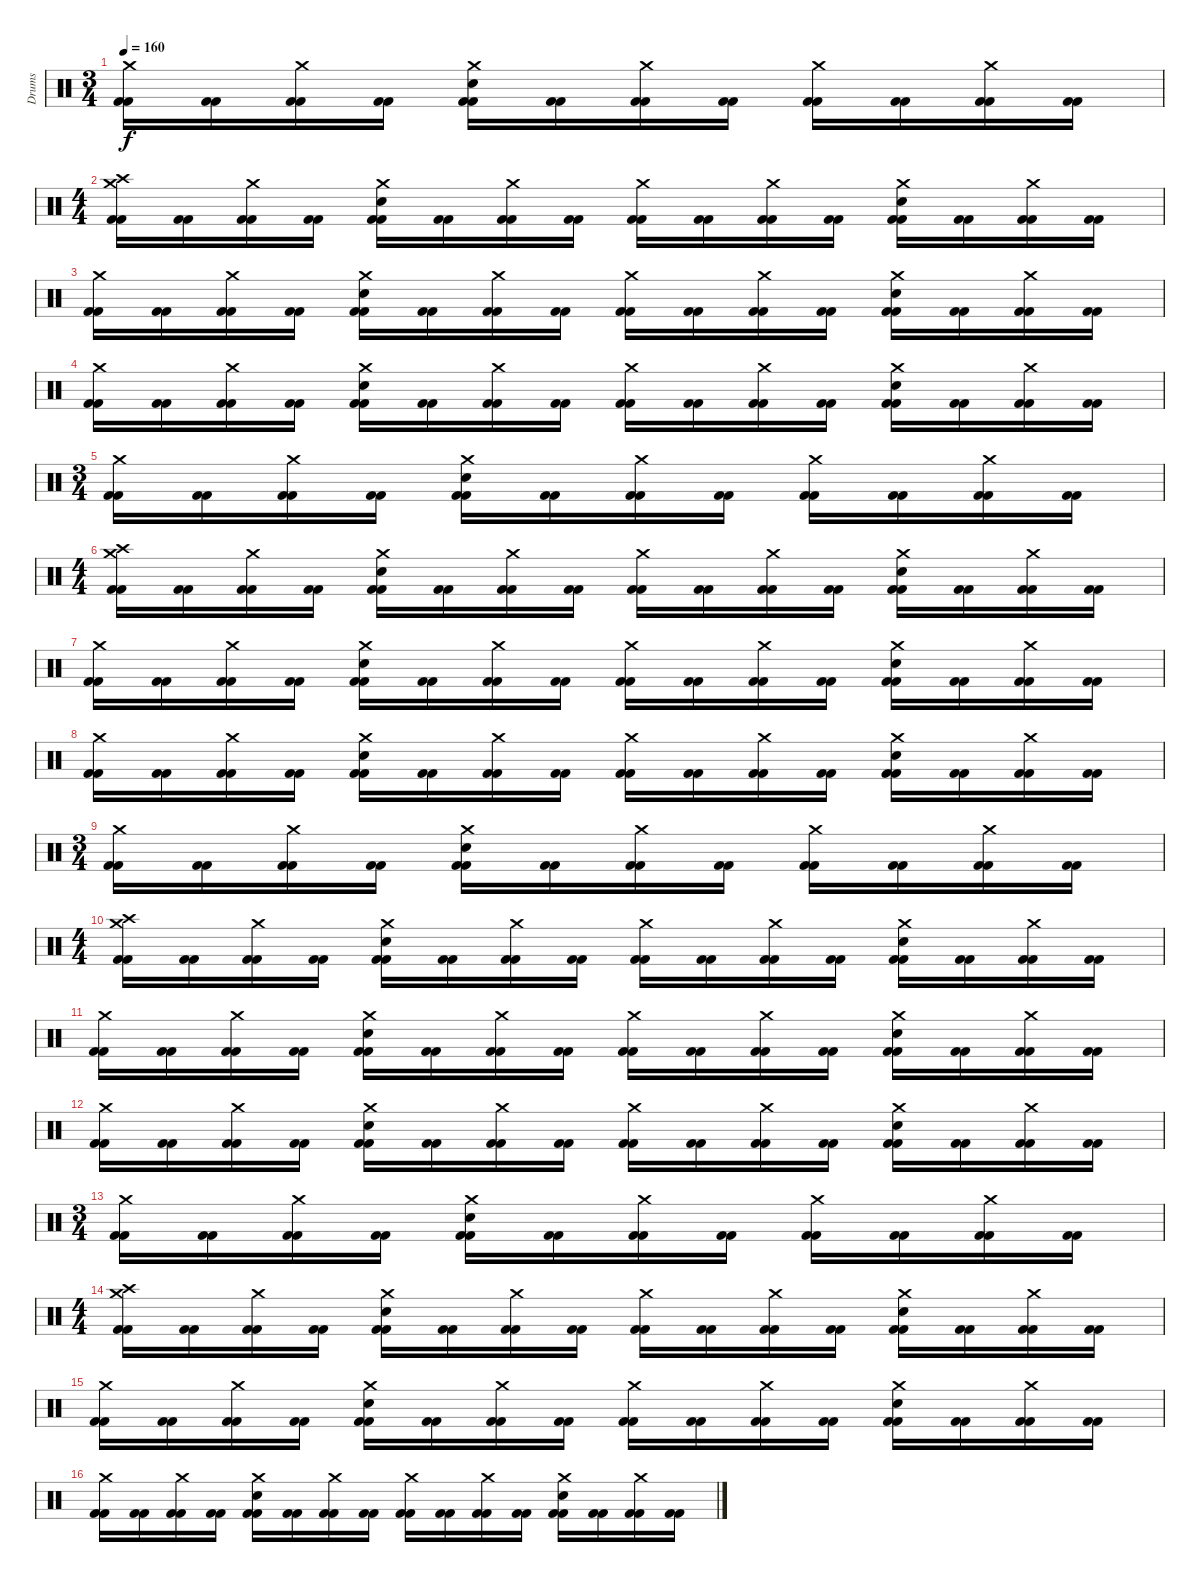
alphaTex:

\track ("Drums" "Drums") {instrument percussion}
\staff {score}
\articulation defaults
\ts (3 4)
\tempo 160
\clef neutral
\ks c
("Kick (hit) 2" "Crash medium (hit)" "Kick (hit) 2").16{dy f} ("Kick (hit) 2" "Kick (hit) 2").16 ("Kick (hit) 2" "Crash medium (hit)" "Kick (hit) 2").16 ("Kick (hit) 2" "Kick (hit) 2").16 ("Kick (hit) 2" "Crash medium (hit)" "Electric Snare (hit)" "Kick (hit) 2").16 ("Kick (hit) 2" "Kick (hit) 2").16 ("Kick (hit) 2" "Crash medium (hit)" "Kick (hit) 2").16 ("Kick (hit) 2" "Kick (hit) 2").16 ("Kick (hit) 2" "Crash medium (hit)" "Kick (hit) 2").16 ("Kick (hit) 2" "Kick (hit) 2").16 ("Kick (hit) 2" "Crash medium (hit)" "Kick (hit) 2").16 ("Kick (hit) 2" "Kick (hit) 2").16 |
\ts (4 4)
("Kick (hit) 2" "Crash medium (hit)" "Crash high (hit)" "Kick (hit) 2").16 ("Kick (hit) 2" "Kick (hit) 2").16 ("Kick (hit) 2" "Crash medium (hit)" "Kick (hit) 2").16 ("Kick (hit) 2" "Kick (hit) 2").16 ("Kick (hit) 2" "Crash medium (hit)" "Electric Snare (hit)" "Kick (hit) 2").16 ("Kick (hit) 2" "Kick (hit) 2").16 ("Kick (hit) 2" "Crash medium (hit)" "Kick (hit) 2").16 ("Kick (hit) 2" "Kick (hit) 2").16 ("Kick (hit) 2" "Crash medium (hit)" "Kick (hit) 2").16 ("Kick (hit) 2" "Kick (hit) 2").16 ("Kick (hit) 2" "Crash medium (hit)" "Kick (hit) 2").16 ("Kick (hit) 2" "Kick (hit) 2").16 ("Kick (hit) 2" "Crash medium (hit)" "Electric Snare (hit)" "Kick (hit) 2").16 ("Kick (hit) 2" "Kick (hit) 2").16 ("Kick (hit) 2" "Crash medium (hit)" "Kick (hit) 2").16 ("Kick (hit) 2" "Kick (hit) 2").16 |
("Kick (hit) 2" "Crash medium (hit)" "Kick (hit) 2").16 ("Kick (hit) 2" "Kick (hit) 2").16 ("Kick (hit) 2" "Crash medium (hit)" "Kick (hit) 2").16 ("Kick (hit) 2" "Kick (hit) 2").16 ("Kick (hit) 2" "Crash medium (hit)" "Electric Snare (hit)" "Kick (hit) 2").16 ("Kick (hit) 2" "Kick (hit) 2").16 ("Kick (hit) 2" "Crash medium (hit)" "Kick (hit) 2").16 ("Kick (hit) 2" "Kick (hit) 2").16 ("Kick (hit) 2" "Crash medium (hit)" "Kick (hit) 2").16 ("Kick (hit) 2" "Kick (hit) 2").16 ("Kick (hit) 2" "Crash medium (hit)" "Kick (hit) 2").16 ("Kick (hit) 2" "Kick (hit) 2").16 ("Kick (hit) 2" "Crash medium (hit)" "Electric Snare (hit)" "Kick (hit) 2").16 ("Kick (hit) 2" "Kick (hit) 2").16 ("Kick (hit) 2" "Crash medium (hit)" "Kick (hit) 2").16 ("Kick (hit) 2" "Kick (hit) 2").16 |
("Kick (hit) 2" "Crash medium (hit)" "Kick (hit) 2").16 ("Kick (hit) 2" "Kick (hit) 2").16 ("Kick (hit) 2" "Crash medium (hit)" "Kick (hit) 2").16 ("Kick (hit) 2" "Kick (hit) 2").16 ("Kick (hit) 2" "Crash medium (hit)" "Electric Snare (hit)" "Kick (hit) 2").16 ("Kick (hit) 2" "Kick (hit) 2").16 ("Kick (hit) 2" "Crash medium (hit)" "Kick (hit) 2").16 ("Kick (hit) 2" "Kick (hit) 2").16 ("Kick (hit) 2" "Crash medium (hit)" "Kick (hit) 2").16 ("Kick (hit) 2" "Kick (hit) 2").16 ("Kick (hit) 2" "Crash medium (hit)" "Kick (hit) 2").16 ("Kick (hit) 2" "Kick (hit) 2").16 ("Kick (hit) 2" "Crash medium (hit)" "Electric Snare (hit)" "Kick (hit) 2").16 ("Kick (hit) 2" "Kick (hit) 2").16 ("Kick (hit) 2" "Crash medium (hit)" "Kick (hit) 2").16 ("Kick (hit) 2" "Kick (hit) 2").16 |
\ts (3 4)
("Kick (hit) 2" "Crash medium (hit)" "Kick (hit) 2").16 ("Kick (hit) 2" "Kick (hit) 2").16 ("Kick (hit) 2" "Crash medium (hit)" "Kick (hit) 2").16 ("Kick (hit) 2" "Kick (hit) 2").16 ("Kick (hit) 2" "Crash medium (hit)" "Electric Snare (hit)" "Kick (hit) 2").16 ("Kick (hit) 2" "Kick (hit) 2").16 ("Kick (hit) 2" "Crash medium (hit)" "Kick (hit) 2").16 ("Kick (hit) 2" "Kick (hit) 2").16 ("Kick (hit) 2" "Crash medium (hit)" "Kick (hit) 2").16 ("Kick (hit) 2" "Kick (hit) 2").16 ("Kick (hit) 2" "Crash medium (hit)" "Kick (hit) 2").16 ("Kick (hit) 2" "Kick (hit) 2").16 |
\ts (4 4)
("Kick (hit) 2" "Crash medium (hit)" "Crash high (hit)" "Kick (hit) 2").16 ("Kick (hit) 2" "Kick (hit) 2").16 ("Kick (hit) 2" "Crash medium (hit)" "Kick (hit) 2").16 ("Kick (hit) 2" "Kick (hit) 2").16 ("Kick (hit) 2" "Crash medium (hit)" "Electric Snare (hit)" "Kick (hit) 2").16 ("Kick (hit) 2" "Kick (hit) 2").16 ("Kick (hit) 2" "Crash medium (hit)" "Kick (hit) 2").16 ("Kick (hit) 2" "Kick (hit) 2").16 ("Kick (hit) 2" "Crash medium (hit)" "Kick (hit) 2").16 ("Kick (hit) 2" "Kick (hit) 2").16 ("Kick (hit) 2" "Crash medium (hit)" "Kick (hit) 2").16 ("Kick (hit) 2" "Kick (hit) 2").16 ("Kick (hit) 2" "Crash medium (hit)" "Electric Snare (hit)" "Kick (hit) 2").16 ("Kick (hit) 2" "Kick (hit) 2").16 ("Kick (hit) 2" "Crash medium (hit)" "Kick (hit) 2").16 ("Kick (hit) 2" "Kick (hit) 2").16 |
("Kick (hit) 2" "Crash medium (hit)" "Kick (hit) 2").16 ("Kick (hit) 2" "Kick (hit) 2").16 ("Kick (hit) 2" "Crash medium (hit)" "Kick (hit) 2").16 ("Kick (hit) 2" "Kick (hit) 2").16 ("Kick (hit) 2" "Crash medium (hit)" "Electric Snare (hit)" "Kick (hit) 2").16 ("Kick (hit) 2" "Kick (hit) 2").16 ("Kick (hit) 2" "Crash medium (hit)" "Kick (hit) 2").16 ("Kick (hit) 2" "Kick (hit) 2").16 ("Kick (hit) 2" "Crash medium (hit)" "Kick (hit) 2").16 ("Kick (hit) 2" "Kick (hit) 2").16 ("Kick (hit) 2" "Crash medium (hit)" "Kick (hit) 2").16 ("Kick (hit) 2" "Kick (hit) 2").16 ("Kick (hit) 2" "Crash medium (hit)" "Electric Snare (hit)" "Kick (hit) 2").16 ("Kick (hit) 2" "Kick (hit) 2").16 ("Kick (hit) 2" "Crash medium (hit)" "Kick (hit) 2").16 ("Kick (hit) 2" "Kick (hit) 2").16 |
("Kick (hit) 2" "Crash medium (hit)" "Kick (hit) 2").16 ("Kick (hit) 2" "Kick (hit) 2").16 ("Kick (hit) 2" "Crash medium (hit)" "Kick (hit) 2").16 ("Kick (hit) 2" "Kick (hit) 2").16 ("Kick (hit) 2" "Crash medium (hit)" "Electric Snare (hit)" "Kick (hit) 2").16 ("Kick (hit) 2" "Kick (hit) 2").16 ("Kick (hit) 2" "Crash medium (hit)" "Kick (hit) 2").16 ("Kick (hit) 2" "Kick (hit) 2").16 ("Kick (hit) 2" "Crash medium (hit)" "Kick (hit) 2").16 ("Kick (hit) 2" "Kick (hit) 2").16 ("Kick (hit) 2" "Crash medium (hit)" "Kick (hit) 2").16 ("Kick (hit) 2" "Kick (hit) 2").16 ("Kick (hit) 2" "Crash medium (hit)" "Electric Snare (hit)" "Kick (hit) 2").16 ("Kick (hit) 2" "Kick (hit) 2").16 ("Kick (hit) 2" "Crash medium (hit)" "Kick (hit) 2").16 ("Kick (hit) 2" "Kick (hit) 2").16 |
\ts (3 4)
("Kick (hit) 2" "Crash medium (hit)" "Kick (hit) 2").16 ("Kick (hit) 2" "Kick (hit) 2").16 ("Kick (hit) 2" "Crash medium (hit)" "Kick (hit) 2").16 ("Kick (hit) 2" "Kick (hit) 2").16 ("Kick (hit) 2" "Crash medium (hit)" "Electric Snare (hit)" "Kick (hit) 2").16 ("Kick (hit) 2" "Kick (hit) 2").16 ("Kick (hit) 2" "Crash medium (hit)" "Kick (hit) 2").16 ("Kick (hit) 2" "Kick (hit) 2").16 ("Kick (hit) 2" "Crash medium (hit)" "Kick (hit) 2").16 ("Kick (hit) 2" "Kick (hit) 2").16 ("Kick (hit) 2" "Crash medium (hit)" "Kick (hit) 2").16 ("Kick (hit) 2" "Kick (hit) 2").16 |
\ts (4 4)
("Kick (hit) 2" "Crash medium (hit)" "Crash high (hit)" "Kick (hit) 2").16 ("Kick (hit) 2" "Kick (hit) 2").16 ("Kick (hit) 2" "Crash medium (hit)" "Kick (hit) 2").16 ("Kick (hit) 2" "Kick (hit) 2").16 ("Kick (hit) 2" "Crash medium (hit)" "Electric Snare (hit)" "Kick (hit) 2").16 ("Kick (hit) 2" "Kick (hit) 2").16 ("Kick (hit) 2" "Crash medium (hit)" "Kick (hit) 2").16 ("Kick (hit) 2" "Kick (hit) 2").16 ("Kick (hit) 2" "Crash medium (hit)" "Kick (hit) 2").16 ("Kick (hit) 2" "Kick (hit) 2").16 ("Kick (hit) 2" "Crash medium (hit)" "Kick (hit) 2").16 ("Kick (hit) 2" "Kick (hit) 2").16 ("Kick (hit) 2" "Crash medium (hit)" "Electric Snare (hit)" "Kick (hit) 2").16 ("Kick (hit) 2" "Kick (hit) 2").16 ("Kick (hit) 2" "Crash medium (hit)" "Kick (hit) 2").16 ("Kick (hit) 2" "Kick (hit) 2").16 |
("Kick (hit) 2" "Crash medium (hit)" "Kick (hit) 2").16 ("Kick (hit) 2" "Kick (hit) 2").16 ("Kick (hit) 2" "Crash medium (hit)" "Kick (hit) 2").16 ("Kick (hit) 2" "Kick (hit) 2").16 ("Kick (hit) 2" "Crash medium (hit)" "Electric Snare (hit)" "Kick (hit) 2").16 ("Kick (hit) 2" "Kick (hit) 2").16 ("Kick (hit) 2" "Crash medium (hit)" "Kick (hit) 2").16 ("Kick (hit) 2" "Kick (hit) 2").16 ("Kick (hit) 2" "Crash medium (hit)" "Kick (hit) 2").16 ("Kick (hit) 2" "Kick (hit) 2").16 ("Kick (hit) 2" "Crash medium (hit)" "Kick (hit) 2").16 ("Kick (hit) 2" "Kick (hit) 2").16 ("Kick (hit) 2" "Crash medium (hit)" "Electric Snare (hit)" "Kick (hit) 2").16 ("Kick (hit) 2" "Kick (hit) 2").16 ("Kick (hit) 2" "Crash medium (hit)" "Kick (hit) 2").16 ("Kick (hit) 2" "Kick (hit) 2").16 |
("Kick (hit) 2" "Crash medium (hit)" "Kick (hit) 2").16 ("Kick (hit) 2" "Kick (hit) 2").16 ("Kick (hit) 2" "Crash medium (hit)" "Kick (hit) 2").16 ("Kick (hit) 2" "Kick (hit) 2").16 ("Kick (hit) 2" "Crash medium (hit)" "Electric Snare (hit)" "Kick (hit) 2").16 ("Kick (hit) 2" "Kick (hit) 2").16 ("Kick (hit) 2" "Crash medium (hit)" "Kick (hit) 2").16 ("Kick (hit) 2" "Kick (hit) 2").16 ("Kick (hit) 2" "Crash medium (hit)" "Kick (hit) 2").16 ("Kick (hit) 2" "Kick (hit) 2").16 ("Kick (hit) 2" "Crash medium (hit)" "Kick (hit) 2").16 ("Kick (hit) 2" "Kick (hit) 2").16 ("Kick (hit) 2" "Crash medium (hit)" "Electric Snare (hit)" "Kick (hit) 2").16 ("Kick (hit) 2" "Kick (hit) 2").16 ("Kick (hit) 2" "Crash medium (hit)" "Kick (hit) 2").16 ("Kick (hit) 2" "Kick (hit) 2").16 |
\ts (3 4)
("Kick (hit) 2" "Crash medium (hit)" "Kick (hit) 2").16 ("Kick (hit) 2" "Kick (hit) 2").16 ("Kick (hit) 2" "Crash medium (hit)" "Kick (hit) 2").16 ("Kick (hit) 2" "Kick (hit) 2").16 ("Kick (hit) 2" "Crash medium (hit)" "Electric Snare (hit)" "Kick (hit) 2").16 ("Kick (hit) 2" "Kick (hit) 2").16 ("Kick (hit) 2" "Crash medium (hit)" "Kick (hit) 2").16 ("Kick (hit) 2" "Kick (hit) 2").16 ("Kick (hit) 2" "Crash medium (hit)" "Kick (hit) 2").16 ("Kick (hit) 2" "Kick (hit) 2").16 ("Kick (hit) 2" "Crash medium (hit)" "Kick (hit) 2").16 ("Kick (hit) 2" "Kick (hit) 2").16 |
\ts (4 4)
("Kick (hit) 2" "Crash medium (hit)" "Crash high (hit)" "Kick (hit) 2").16 ("Kick (hit) 2" "Kick (hit) 2").16 ("Kick (hit) 2" "Crash medium (hit)" "Kick (hit) 2").16 ("Kick (hit) 2" "Kick (hit) 2").16 ("Kick (hit) 2" "Crash medium (hit)" "Electric Snare (hit)" "Kick (hit) 2").16 ("Kick (hit) 2" "Kick (hit) 2").16 ("Kick (hit) 2" "Crash medium (hit)" "Kick (hit) 2").16 ("Kick (hit) 2" "Kick (hit) 2").16 ("Kick (hit) 2" "Crash medium (hit)" "Kick (hit) 2").16 ("Kick (hit) 2" "Kick (hit) 2").16 ("Kick (hit) 2" "Crash medium (hit)" "Kick (hit) 2").16 ("Kick (hit) 2" "Kick (hit) 2").16 ("Kick (hit) 2" "Crash medium (hit)" "Electric Snare (hit)" "Kick (hit) 2").16 ("Kick (hit) 2" "Kick (hit) 2").16 ("Kick (hit) 2" "Crash medium (hit)" "Kick (hit) 2").16 ("Kick (hit) 2" "Kick (hit) 2").16 |
("Kick (hit) 2" "Crash medium (hit)" "Kick (hit) 2").16 ("Kick (hit) 2" "Kick (hit) 2").16 ("Kick (hit) 2" "Crash medium (hit)" "Kick (hit) 2").16 ("Kick (hit) 2" "Kick (hit) 2").16 ("Kick (hit) 2" "Crash medium (hit)" "Electric Snare (hit)" "Kick (hit) 2").16 ("Kick (hit) 2" "Kick (hit) 2").16 ("Kick (hit) 2" "Crash medium (hit)" "Kick (hit) 2").16 ("Kick (hit) 2" "Kick (hit) 2").16 ("Kick (hit) 2" "Crash medium (hit)" "Kick (hit) 2").16 ("Kick (hit) 2" "Kick (hit) 2").16 ("Kick (hit) 2" "Crash medium (hit)" "Kick (hit) 2").16 ("Kick (hit) 2" "Kick (hit) 2").16 ("Kick (hit) 2" "Crash medium (hit)" "Electric Snare (hit)" "Kick (hit) 2").16 ("Kick (hit) 2" "Kick (hit) 2").16 ("Kick (hit) 2" "Crash medium (hit)" "Kick (hit) 2").16 ("Kick (hit) 2" "Kick (hit) 2").16 |
("Kick (hit) 2" "Crash medium (hit)" "Kick (hit) 2").16 ("Kick (hit) 2" "Kick (hit) 2").16 ("Kick (hit) 2" "Crash medium (hit)" "Kick (hit) 2").16 ("Kick (hit) 2" "Kick (hit) 2").16 ("Kick (hit) 2" "Crash medium (hit)" "Electric Snare (hit)" "Kick (hit) 2").16 ("Kick (hit) 2" "Kick (hit) 2").16 ("Kick (hit) 2" "Crash medium (hit)" "Kick (hit) 2").16 ("Kick (hit) 2" "Kick (hit) 2").16 ("Kick (hit) 2" "Crash medium (hit)" "Kick (hit) 2").16 ("Kick (hit) 2" "Kick (hit) 2").16 ("Kick (hit) 2" "Crash medium (hit)" "Kick (hit) 2").16 ("Kick (hit) 2" "Kick (hit) 2").16 ("Kick (hit) 2" "Crash medium (hit)" "Electric Snare (hit)" "Kick (hit) 2").16 ("Kick (hit) 2" "Kick (hit) 2").16 ("Kick (hit) 2" "Crash medium (hit)" "Kick (hit) 2").16 ("Kick (hit) 2" "Kick (hit) 2").16
